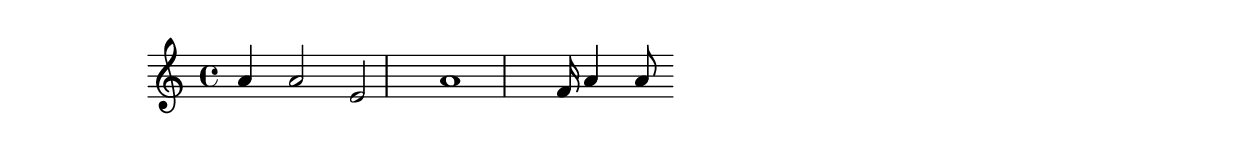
%{
Welcome to LilyPond
===================

Congratulations, LilyPond has been installed successfully.

Now to take it for the first test run.

  1. Save this file

  2. Select

       Compile > Typeset file

  from the menu.

  The file is processed, and

  3.  The PDF viewer will pop up. Click one of the noteheads.


That's it.  For more information, visit http://lilypond.org .

%}

\version "2.20.0"  % necessary for upgrading to future LilyPond versions.

\relative {
a'4 a2 e2 a1 f16 a4 a8 
}
